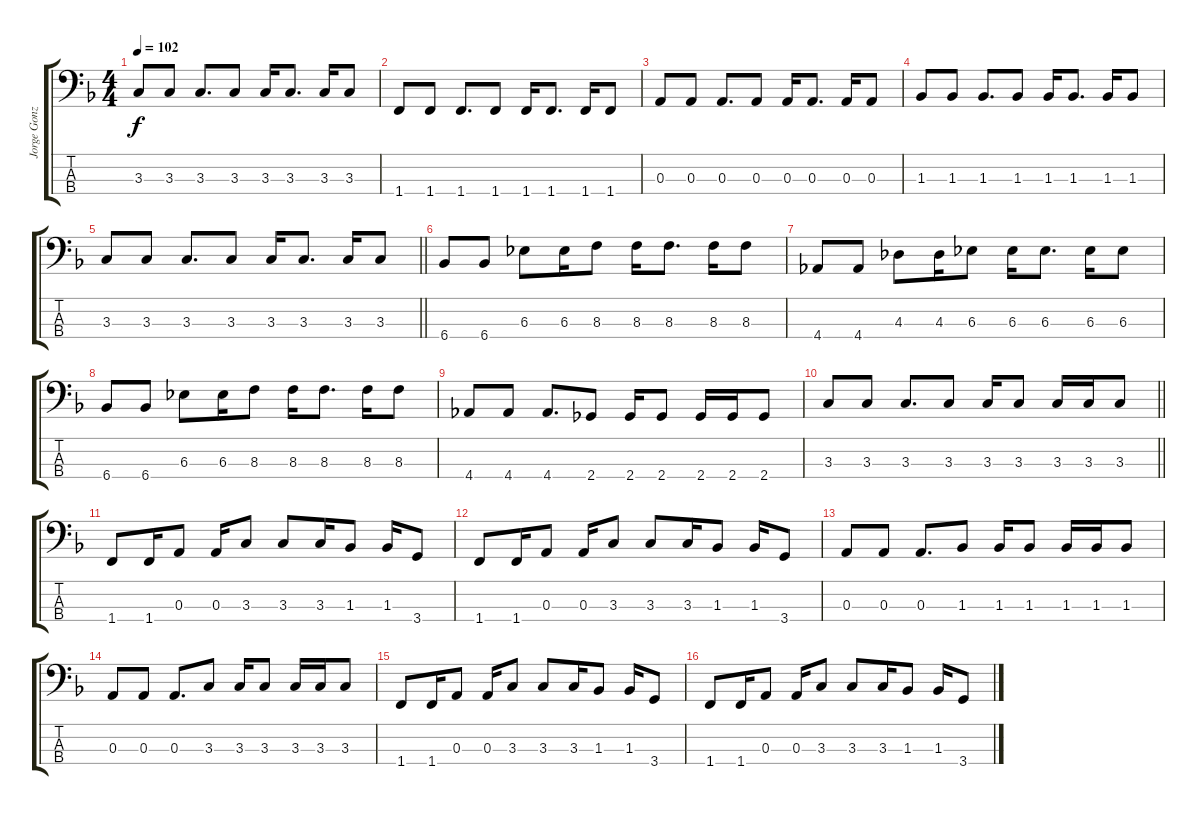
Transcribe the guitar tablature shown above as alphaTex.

\track ("Jorge González (Bajo)" "Jorge Gonz") {instrument electricbasspick}
\staff {score tabs}
\tuning (G2 D2 A1 E1) {hide}
\ts (4 4)
\tempo 102
\clef f4
\ks f
3.3.8{dy f} 3.3.8 3.3.8{d} 3.3.8 3.3.16 3.3.8{d} 3.3.16 3.3.8 |
1.4.8 1.4.8 1.4.8{d} 1.4.8 1.4.16 1.4.8{d} 1.4.16 1.4.8 |
0.3.8 0.3.8 0.3.8{d} 0.3.8 0.3.16 0.3.8{d} 0.3.16 0.3.8 |
1.3.8 1.3.8 1.3.8{d} 1.3.8 1.3.16 1.3.8{d} 1.3.16 1.3.8 |
\barLineRight lightlight
3.3.8 3.3.8 3.3.8{d} 3.3.8 3.3.16 3.3.8{d} 3.3.16 3.3.8 |
6.4.8 6.4.8 6.3.8 6.3.16 8.3.8 8.3.16 8.3.8{d} 8.3.16 8.3.8 |
4.4.8 4.4.8 4.3.8 4.3.16 6.3.8 6.3.16 6.3.8{d} 6.3.16 6.3.8 |
6.4.8 6.4.8 6.3.8 6.3.16 8.3.8 8.3.16 8.3.8{d} 8.3.16 8.3.8 |
4.4.8 4.4.8 4.4.8{d} 2.4.8 2.4.16 2.4.8 2.4.16 2.4.16 2.4.8 |
\barLineRight lightlight
3.3.8 3.3.8 3.3.8{d} 3.3.8 3.3.16 3.3.8 3.3.16 3.3.16 3.3.8 |
1.4.8 1.4.16 0.3.8 0.3.16 3.3.8 3.3.8 3.3.16 1.3.8 1.3.16 3.4.8 |
1.4.8 1.4.16 0.3.8 0.3.16 3.3.8 3.3.8 3.3.16 1.3.8 1.3.16 3.4.8 |
0.3.8 0.3.8 0.3.8{d} 1.3.8 1.3.16 1.3.8 1.3.16 1.3.16 1.3.8 |
0.3.8 0.3.8 0.3.8{d} 3.3.8 3.3.16 3.3.8 3.3.16 3.3.16 3.3.8 |
1.4.8 1.4.16 0.3.8 0.3.16 3.3.8 3.3.8 3.3.16 1.3.8 1.3.16 3.4.8 |
1.4.8 1.4.16 0.3.8 0.3.16 3.3.8 3.3.8 3.3.16 1.3.8 1.3.16 3.4.8
